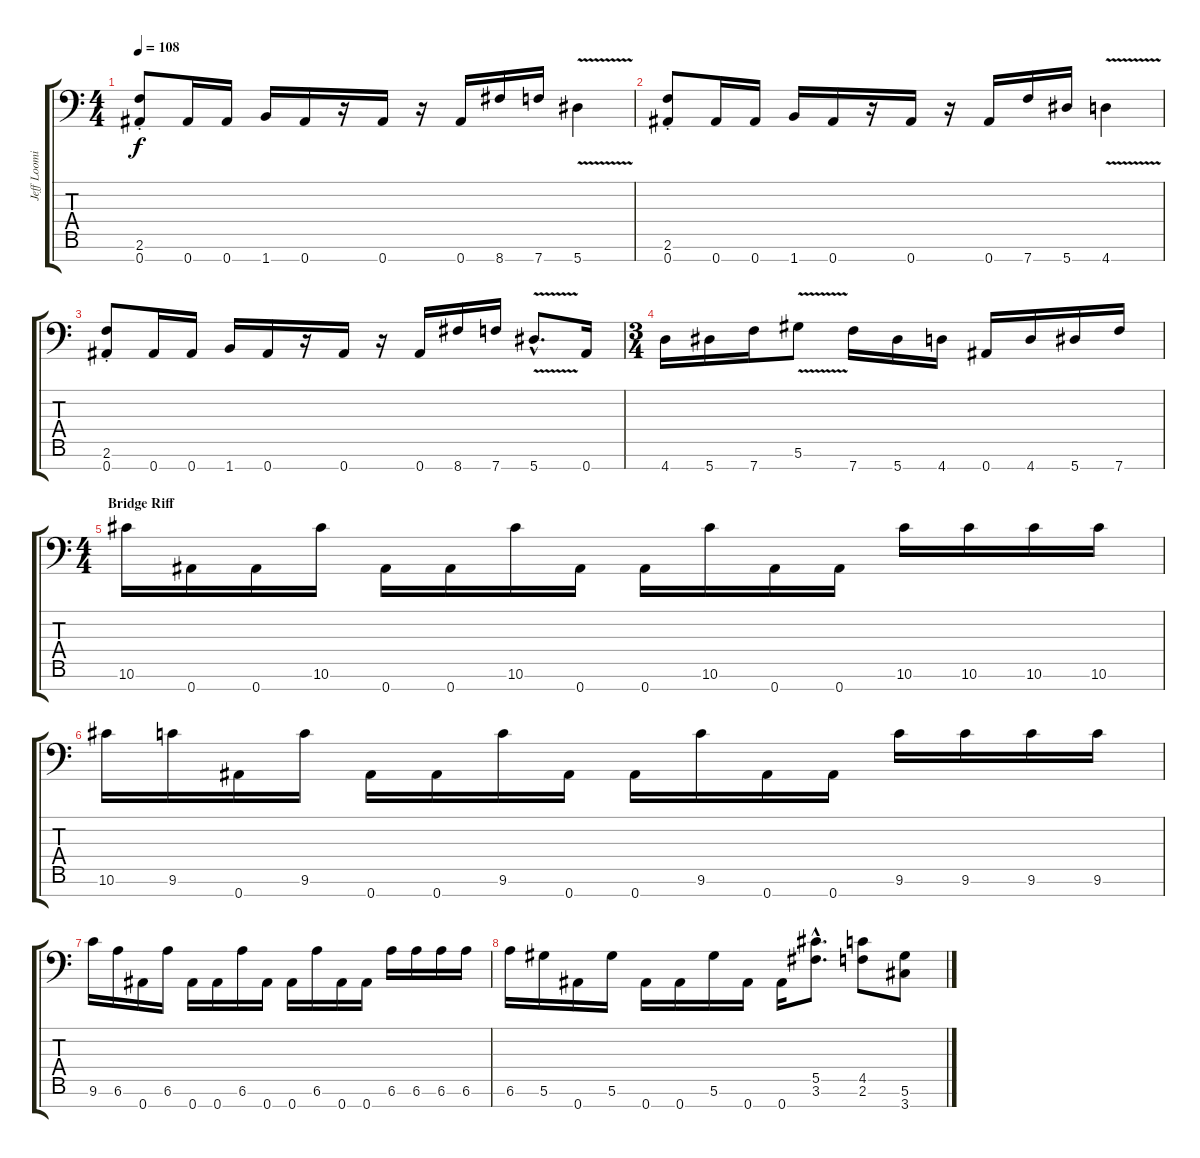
\track ("Jeff Loomis Rhythm" "Jeff Loomi") {instrument distortionguitar}
\staff {score tabs}
\tuning (Eb4 Bb3 Gb3 Db3 Ab2 Eb2 Bb1) {hide}
\ts (4 4)
\tempo 108
\clef f4
\ks c
(2.6{st} 0.7{st}).8{dy f} 0.7.16 0.7.16 1.7.16 0.7.16 r.16 0.7.16 r.16 0.7.16 8.7.16 7.7.16 5.7{v}.4 |
(2.6{st} 0.7{st}).8 0.7.16 0.7.16 1.7.16 0.7.16 r.16 0.7.16 r.16 0.7.16 7.7.16 5.7.16 4.7{v}.4 |
(2.6{st} 0.7{st}).8 0.7.16 0.7.16 1.7.16 0.7.16 r.16 0.7.16 r.16 0.7.16 8.7.16 7.7.16 5.7{v hac}.8{d} 0.7.16 |
\ts (3 4)
4.7.16 5.7.16 7.7.16 5.6{v}.8 7.7.16 5.7.16 4.7.16 0.7.16 4.7.16 5.7.16 7.7.16 |
\ts (4 4)
\section ("" "Bridge Riff")
10.6.16 0.7.16 0.7.16 10.6.16 0.7.16 0.7.16 10.6.16 0.7.16 0.7.16 10.6.16 0.7.16 0.7.16 10.6.16 10.6.16 10.6.16 10.6.16 |
10.6.16 9.6.16 0.7.16 9.6.16 0.7.16 0.7.16 9.6.16 0.7.16 0.7.16 9.6.16 0.7.16 0.7.16 9.6.16 9.6.16 9.6.16 9.6.16 |
9.6.16 6.6.16 0.7.16 6.6.16 0.7.16 0.7.16 6.6.16 0.7.16 0.7.16 6.6.16 0.7.16 0.7.16 6.6.16 6.6.16 6.6.16 6.6.16 |
6.6.16 5.6.16 0.7.16 5.6.16 0.7.16 0.7.16 5.6.16 0.7.16 0.7.16 (5.5{hac} 3.6{hac}).8{d} (4.5 2.6).8 (5.6 3.7).8
